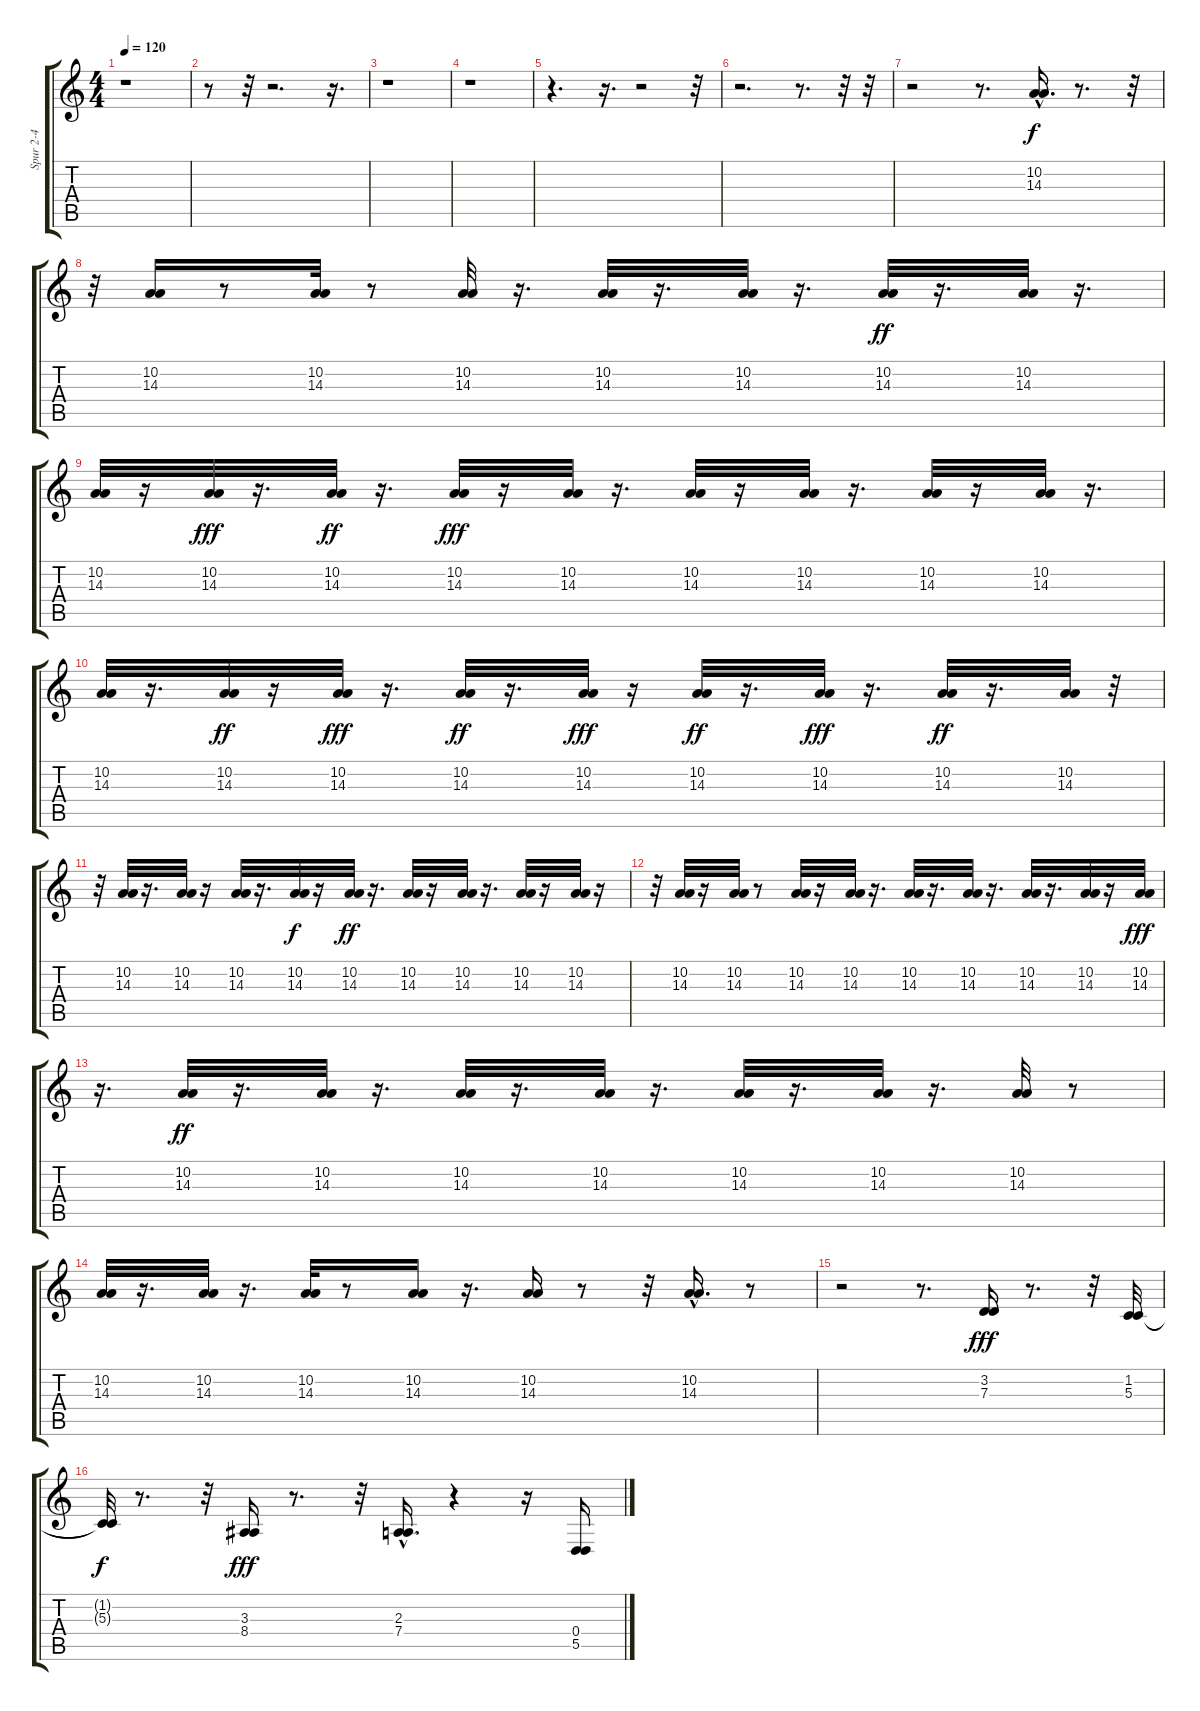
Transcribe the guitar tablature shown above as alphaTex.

\track ("Spur 2-4" "Spur 2-4") {instrument churchorgan}
\staff {score tabs}
\tuning (E4 B3 G3 D3 A2 E2) {hide}
\ts (4 4)
\tempo 120
\clef g2
\ks c
r.1{dy f} |
r.8 r.32 r.2{d} r.16{d} |
r.1 |
r.1 |
r.4{d} r.16{d} r.2 r.32 |
r.2{d} r.8{d} r.32 r.32 |
r.2 r.8{d} (10.2{hac} 14.3{hac}).16{d} r.8{d} r.32 |
r.32 (10.2 14.3).16 r.8 (10.2 14.3).32 r.8 (10.2 14.3).32 r.16{d} (10.2 14.3).32 r.16{d} (10.2 14.3).32 r.16{d} (10.2 14.3).32{dy ff} r.16{d} (10.2 14.3).32 r.16{d} |
(10.2 14.3).32 r.16 (10.2 14.3).32{dy fff} r.16{d} (10.2 14.3).32{dy ff} r.16{d} (10.2 14.3).32{dy fff} r.16 (10.2 14.3).32 r.16{d} (10.2 14.3).32 r.16 (10.2 14.3).32 r.16{d} (10.2 14.3).32 r.16 (10.2 14.3).32 r.16{d} |
(10.2 14.3).32 r.16{d} (10.2 14.3).32{dy ff} r.16 (10.2 14.3).32{dy fff} r.16{d} (10.2 14.3).32{dy ff} r.16{d} (10.2 14.3).32{dy fff} r.16 (10.2 14.3).32{dy ff} r.16{d} (10.2 14.3).32{dy fff} r.16{d} (10.2 14.3).32{dy ff} r.16{d} (10.2 14.3).32 r.32 |
r.32 (10.2 14.3).32 r.16{d} (10.2 14.3).32 r.16 (10.2 14.3).32 r.16{d} (10.2 14.3).32{dy f} r.16 (10.2 14.3).32{dy ff} r.16{d} (10.2 14.3).32 r.16 (10.2 14.3).32 r.16{d} (10.2 14.3).32 r.16 (10.2 14.3).32 r.16 |
r.32 (10.2 14.3).32 r.16 (10.2 14.3).32 r.8 (10.2 14.3).32 r.16 (10.2 14.3).32 r.16{d} (10.2 14.3).32 r.16{d} (10.2 14.3).32 r.16{d} (10.2 14.3).32 r.16{d} (10.2 14.3).32 r.16 (10.2 14.3).32{dy fff} |
r.16{d} (10.2 14.3).32{dy ff} r.16{d} (10.2 14.3).32 r.16{d} (10.2 14.3).32 r.16{d} (10.2 14.3).32 r.16{d} (10.2 14.3).32 r.16{d} (10.2 14.3).32 r.16{d} (10.2 14.3).32 r.8 |
(10.2 14.3).32 r.16{d} (10.2 14.3).32 r.16{d} (10.2 14.3).32 r.8 (10.2 14.3).16 r.16{d} (10.2 14.3).16 r.8 r.32 (10.2{hac} 14.3{hac}).16{d} r.8 |
r.2 r.8{d} (3.2 7.3).16{dy fff} r.8{d} r.32 (1.2 5.3).32 |
(1.2{t} 5.3{t}).32{dy f} r.8{d} r.32 (3.3 8.4).16{dy fff} r.8{d} r.32 (2.3{hac} 7.4{hac}).16{d} r.4 r.16 (0.4 5.5).16
